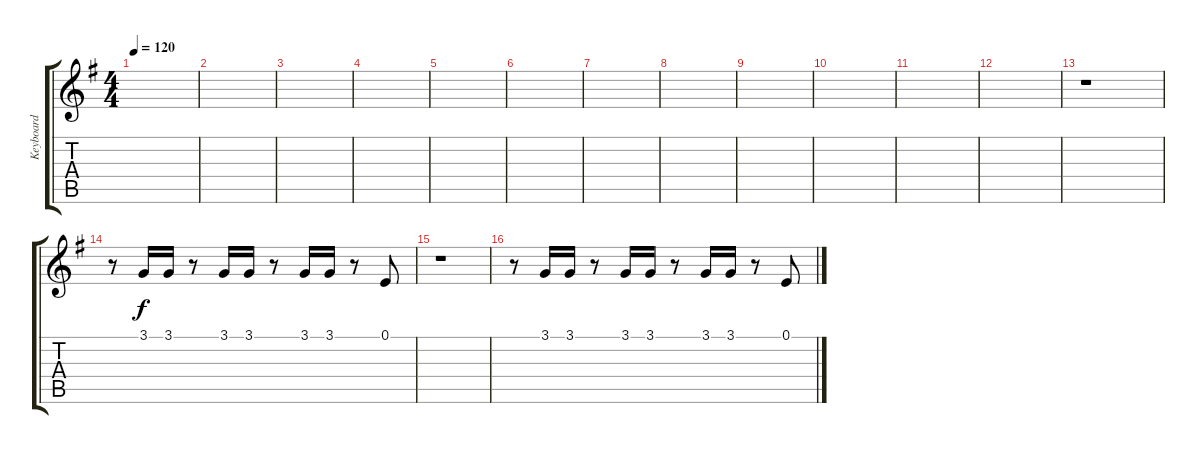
\track ("Keyboard" "Keyboard") {instrument clavinet}
\staff {score tabs}
\tuning (E4 B3 G3 D3 A2 E2) {hide}
\ts (4 4)
\tempo 120
\clef g2
\ks g
|
|
|
|
|
|
|
|
|
|
|
|
r.1 |
r.8 3.1.16 3.1.16 r.8 3.1.16 3.1.16 r.8 3.1.16 3.1.16 r.8 0.1.8 |
r.1 |
r.8 3.1.16 3.1.16 r.8 3.1.16 3.1.16 r.8 3.1.16 3.1.16 r.8 0.1.8
